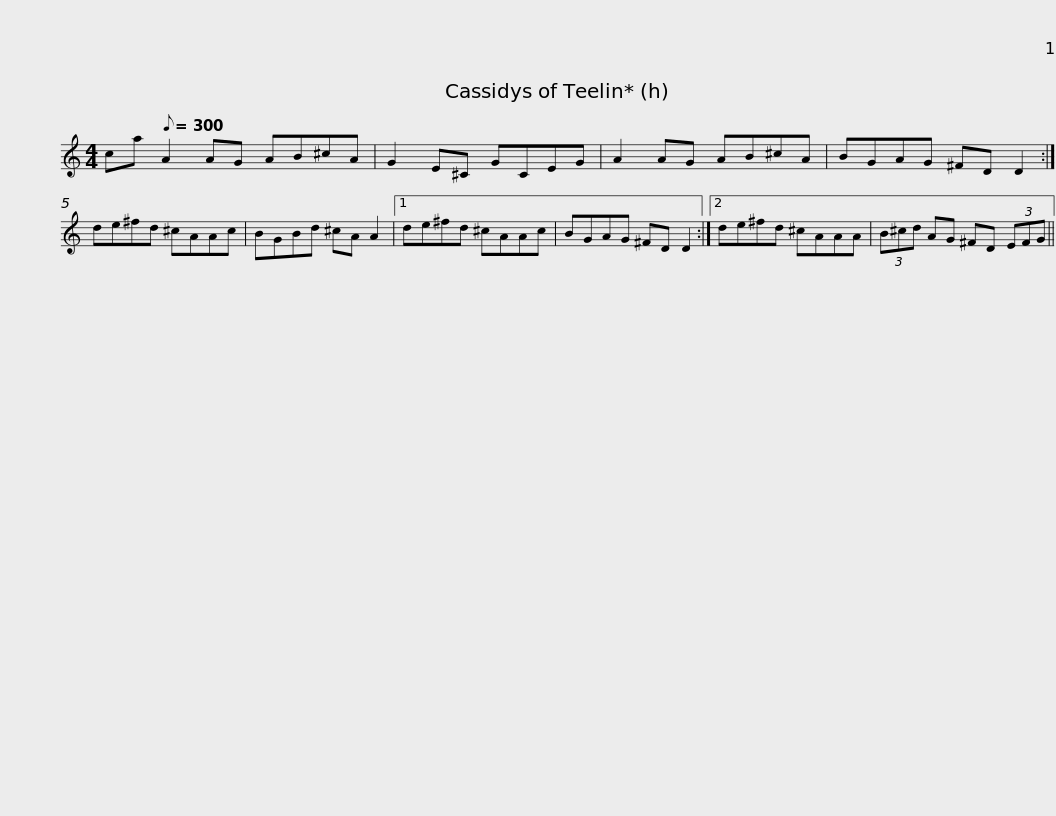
X:1
L:1/8
M:4/4
I:linebreak $
K:C
V:1 treble
V:1
 ca[Q:1/8=300] A2 AG AB^cA | G2 E^C GCEG | A2 AG AB^cA | BGAG ^FD D2 :| de^fd ^cAAc |$ %5
 BGBd ^cA A2 |1 de^fd ^cAAc | BGAG ^FD D2 :|2 de^fd ^cAAA | (3B^cd AG ^FD (3EFG || %10
